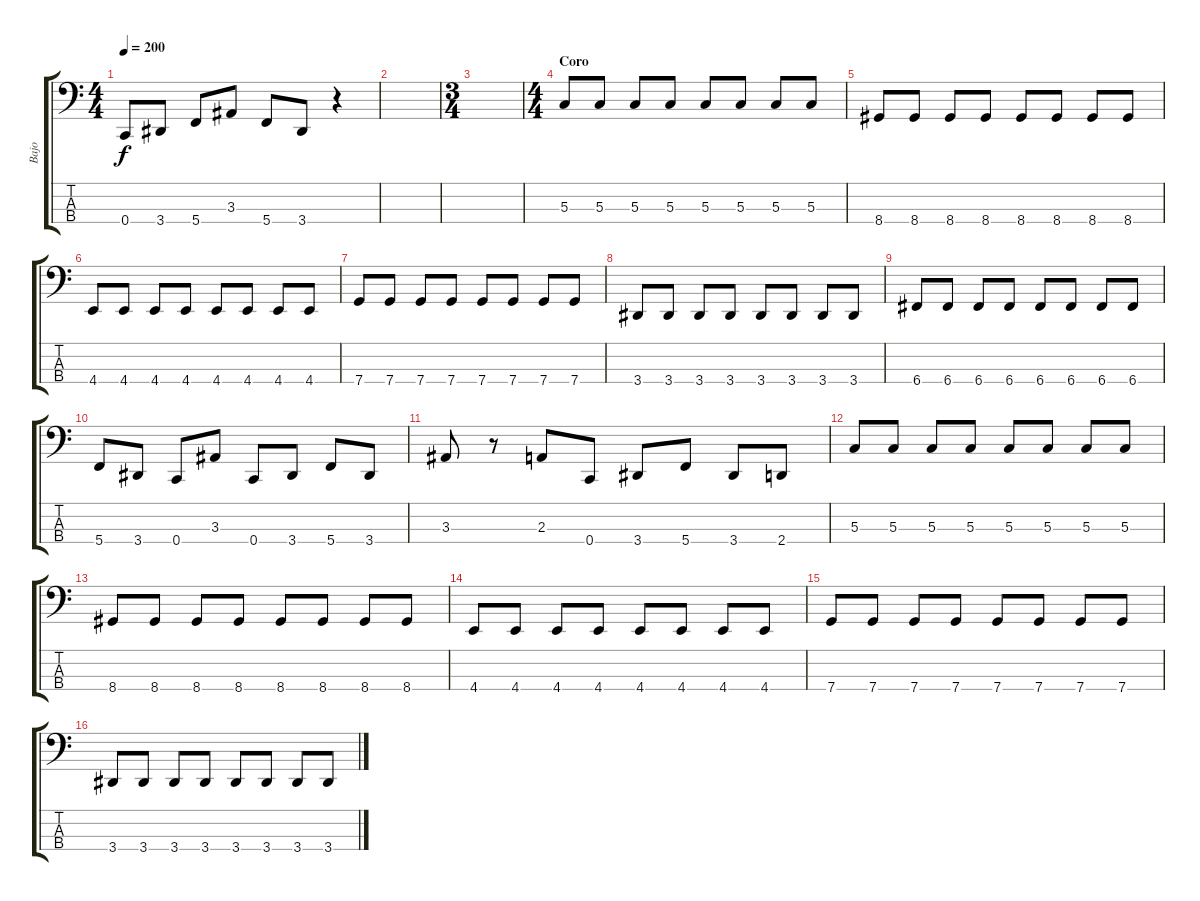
\track ("Bajo" "Bajo") {instrument electricbasspick}
\staff {score tabs}
\tuning (F2 C2 G1 C1) {hide}
\ts (4 4)
\tempo 200
\clef f4
\ks c
0.4.8{dy f} 3.4.8 5.4.8 3.3.8 5.4.8 3.4.8 r.4 |
|
\ts (3 4)
|
\ts (4 4)
\section ("" "Coro")
5.3.8 5.3.8 5.3.8 5.3.8 5.3.8 5.3.8 5.3.8 5.3.8 |
8.4.8 8.4.8 8.4.8 8.4.8 8.4.8 8.4.8 8.4.8 8.4.8 |
4.4.8 4.4.8 4.4.8 4.4.8 4.4.8 4.4.8 4.4.8 4.4.8 |
7.4.8 7.4.8 7.4.8 7.4.8 7.4.8 7.4.8 7.4.8 7.4.8 |
3.4.8 3.4.8 3.4.8 3.4.8 3.4.8 3.4.8 3.4.8 3.4.8 |
6.4.8 6.4.8 6.4.8 6.4.8 6.4.8 6.4.8 6.4.8 6.4.8 |
5.4.8 3.4.8 0.4.8 3.3.8 0.4.8 3.4.8 5.4.8 3.4.8 |
3.3.8 r.8 2.3.8 0.4.8 3.4.8 5.4.8 3.4.8 2.4.8 |
5.3.8 5.3.8 5.3.8 5.3.8 5.3.8 5.3.8 5.3.8 5.3.8 |
8.4.8 8.4.8 8.4.8 8.4.8 8.4.8 8.4.8 8.4.8 8.4.8 |
4.4.8 4.4.8 4.4.8 4.4.8 4.4.8 4.4.8 4.4.8 4.4.8 |
7.4.8 7.4.8 7.4.8 7.4.8 7.4.8 7.4.8 7.4.8 7.4.8 |
3.4.8 3.4.8 3.4.8 3.4.8 3.4.8 3.4.8 3.4.8 3.4.8
